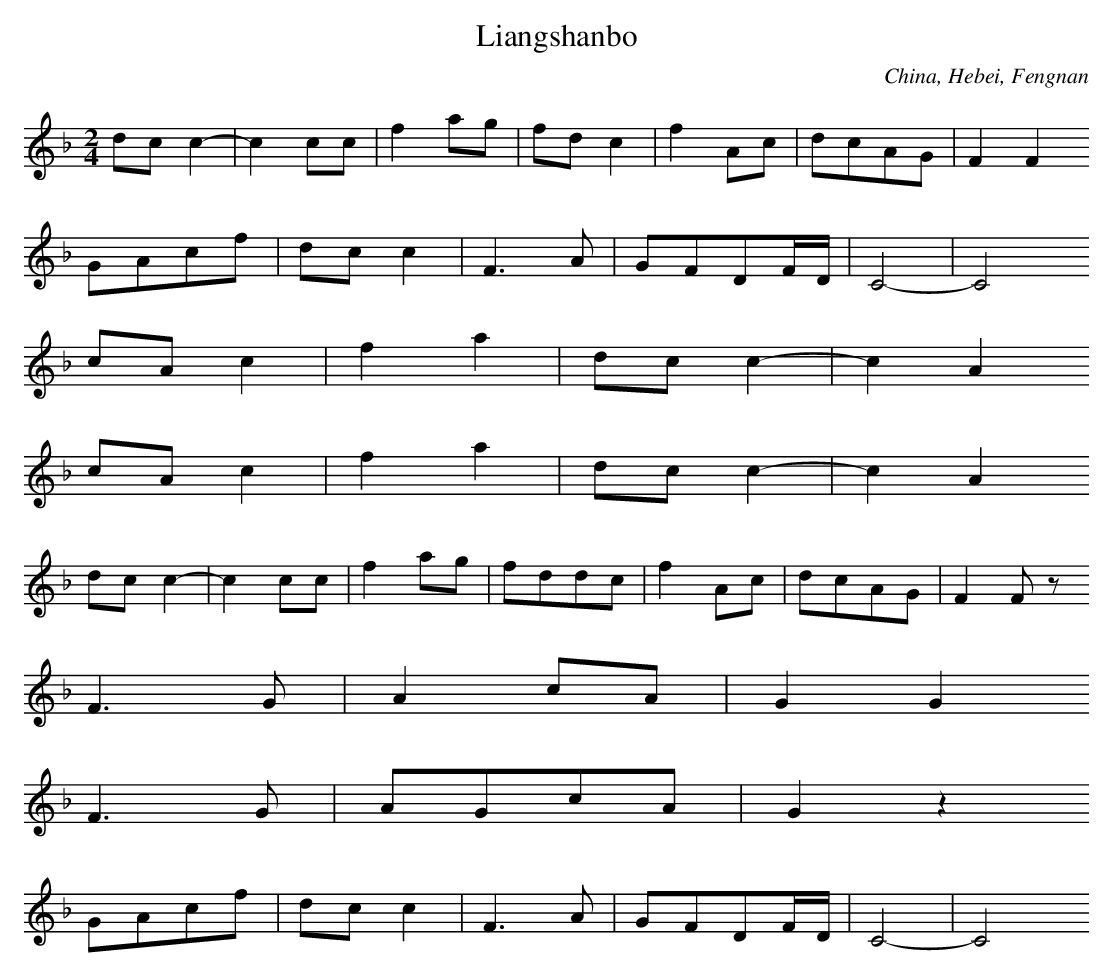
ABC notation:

X:1
T: Liangshanbo
O: China, Hebei, Fengnan
M: 2/4
L: 1/16
K: F
d2c2c4- | c4c2c2 | f4a2g2 | f2d2c4 | f4A2c2 | d2c2A2G2 | F4F4
G2A2c2f2 | d2c2c4 | F6A2 | G2F2D2FD | C8- | C8
c2A2c4 | f4a4 | d2c2c4- | c4A4
c2A2c4 | f4a4 | d2c2c4- | c4A4
d2c2c4- | c4c2c2 | f4a2g2 | f2d2d2c2 | f4A2c2 | d2c2A2G2 | F4F2z2
F6G2 | A4c2A2 | G4G4
F6G2 | A2G2c2A2 | G4z4
G2A2c2f2 | d2c2c4 | F6A2 | G2F2D2FD | C8- | C8
